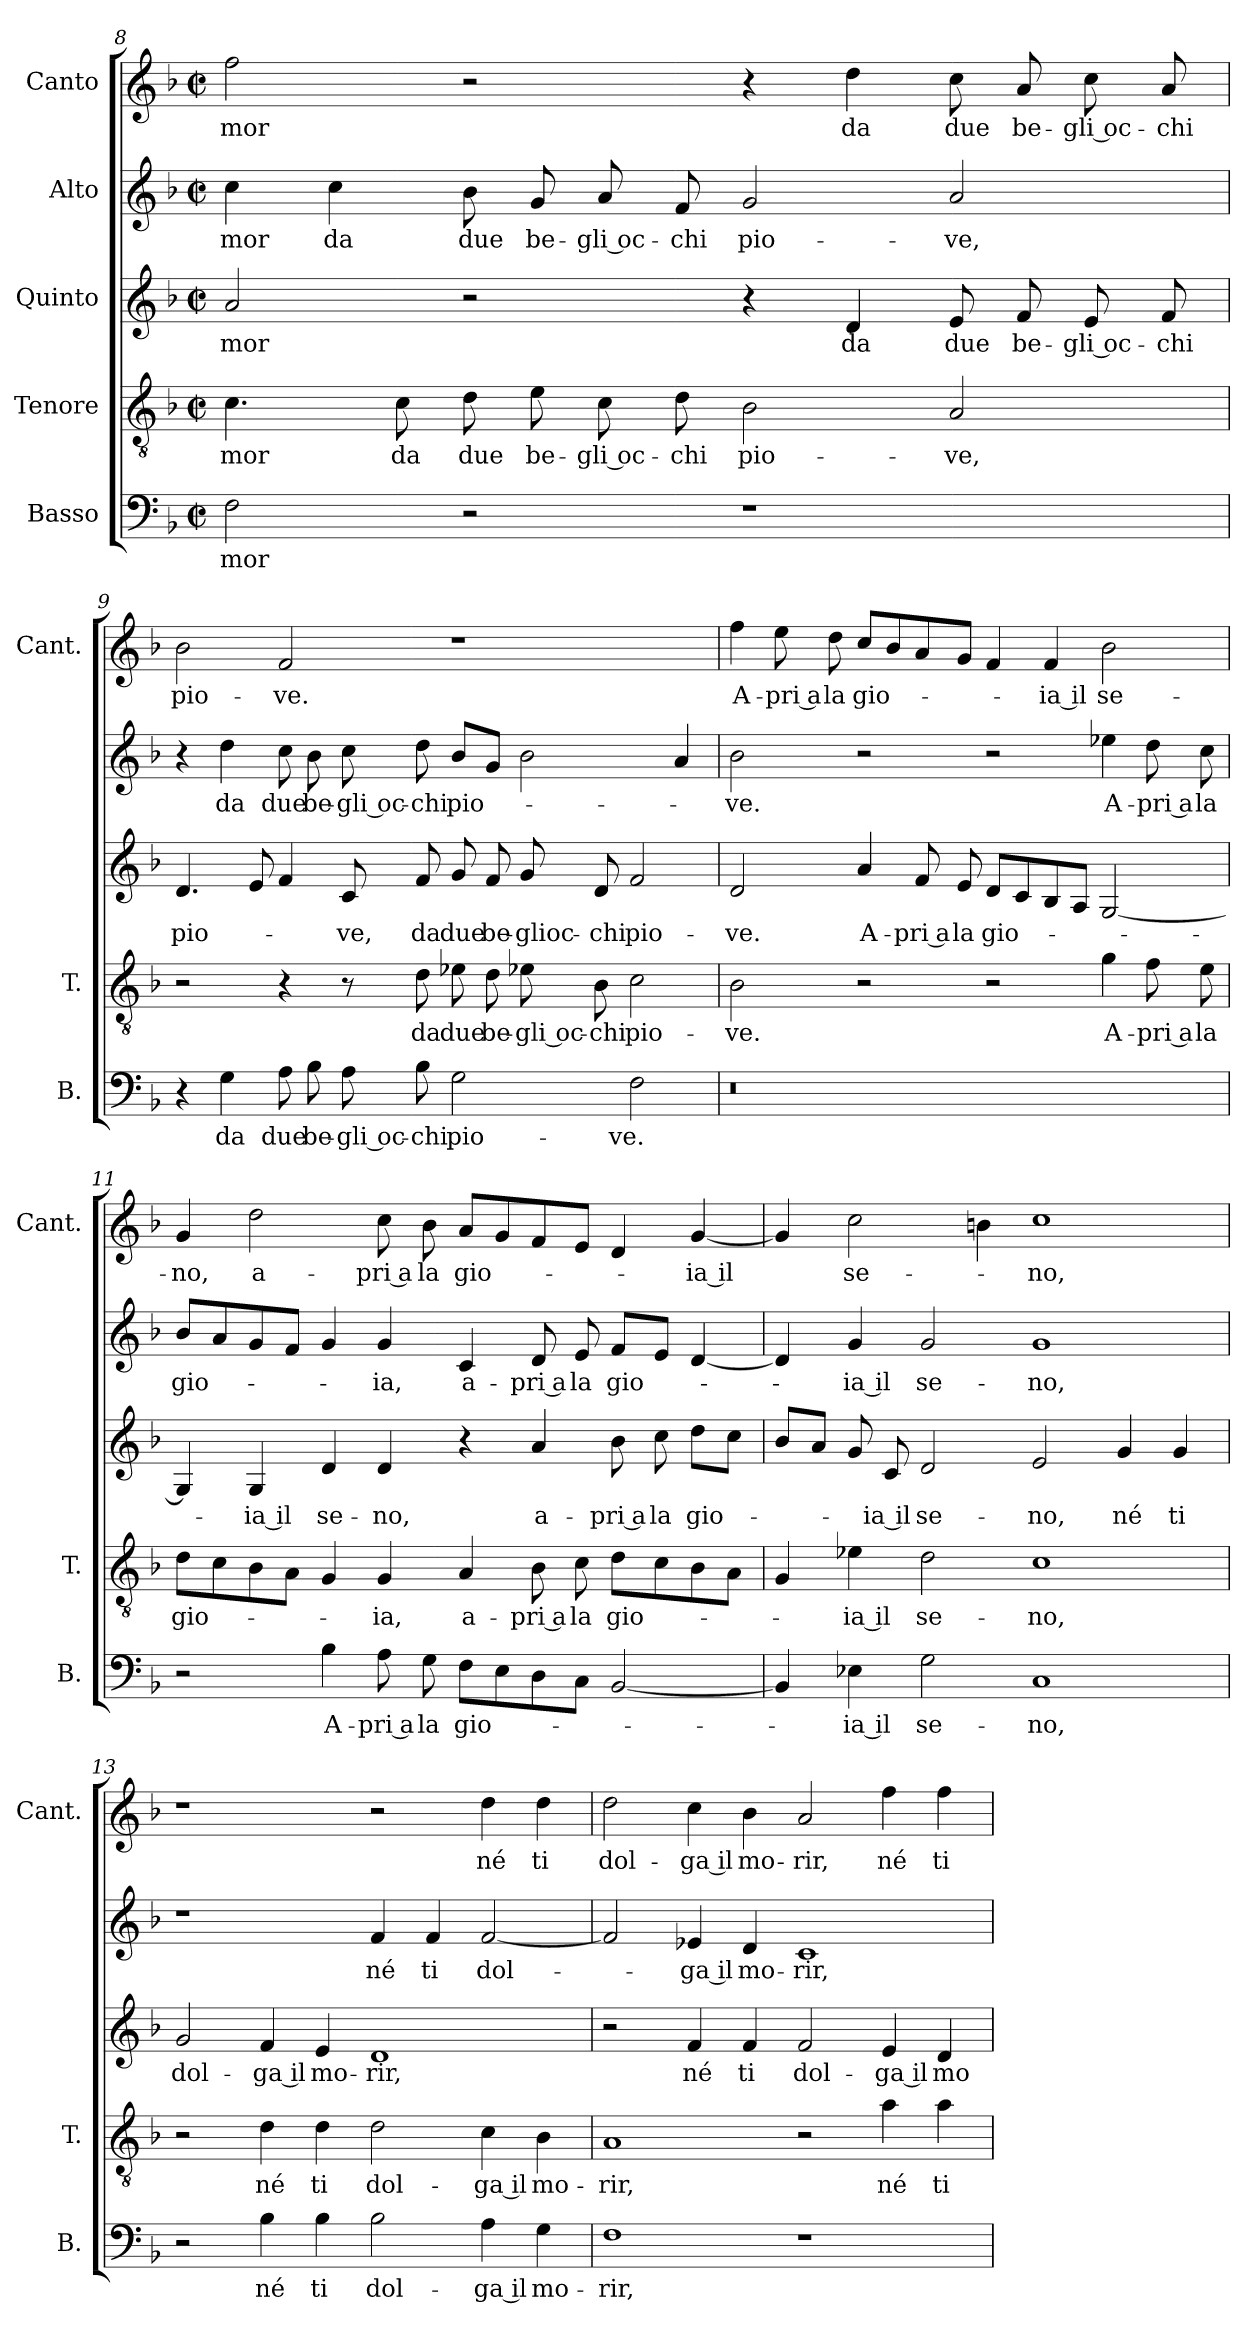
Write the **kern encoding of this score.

**kern	**text	**kern	**text	**kern	**text	**kern	**text	**kern	**text
*part5	*part5	*part4	*part4	*part3	*part3	*part2	*part2	*part1	*part1
*staff5	*staff5	*staff4	*staff4	*staff3	*staff3	*staff2	*staff2	*staff1	*staff1
*I"Basso	*	*I"Tenore	*	*I"Quinto	*	*I"Alto	*	*I"Canto	*
*I'B.	*	*I'T.	*	*	*	*	*	*I'Cant.	*
*clefF4	*	*clefGv2	*	*clefG2	*	*clefG2	*	*clefG2	*
*k[b-]	*	*k[b-]	*	*k[b-]	*	*k[b-]	*	*k[b-]	*
*F:	*	*F:	*	*F:	*	*F:	*	*F:	*
*M2/2	*	*M2/2	*	*M2/2	*	*M2/2	*	*M2/2	*
*met(c|)	*	*met(c|)	*	*met(c|)	*	*met(c|)	*	*met(c|)	*
=8	=8	=8	=8	=8	=8	=8	=8	=8	=8
2F\	-mor	4.c\	-mor	2a/	-mor	4cc\	-mor	2ff\	-mor
.	.	.	.	.	.	4cc\	da	.	.
.	.	8c\	da	.	.	.	.	.	.
2r	.	8d\	due	2r	.	8b-\	due	2r	.
.	.	8e\	be-	.	.	8g/	be-	.	.
.	.	8c\	-gli oc-	.	.	8a/	-gli oc-	.	.
.	.	8d\	-chi	.	.	8f/	-chi	.	.
1r	.	2B-\	pio-	4r	.	2g/	pio-	4r	.
.	.	.	.	4d/	da	.	.	4dd\	da
.	.	2A/	-ve,	8e/	due	2a/	-ve,	8cc\	due
.	.	.	.	8f/	be-	.	.	8a/	be-
.	.	.	.	8e/	-gli oc-	.	.	8cc\	-gli oc-
.	.	.	.	8f/	-chi	.	.	8a/	-chi
=9	=9	=9	=9	=9	=9	=9	=9	=9	=9
4r	.	2r	.	4.d/	pio-	4r	.	2b-\	pio-
4G\	da	.	.	.	.	4dd\	da	.	.
.	.	.	.	8e/	.	.	.	.	.
8A\	due	4r	.	4f/	.	8cc\	due	2f/	-ve.
8B-\	be-	.	.	.	.	8b-\	be-	.	.
8A\	-gli oc-	8r	.	8c/	-ve,	8cc\	-gli oc-	.	.
8B-\	-chi	8d\	da	8f/	da	8dd\	-chi	.	.
2G\	pio-	8e-X\	due	8g/	due	8b-/L	pio-	1r	.
.	.	8d\	be-	8f/	be-	8g/J	.	.	.
.	.	8e-X\	-gli oc-	8g/	-glioc-	2b-\	.	.	.
.	.	8B-\	-chi	8d/	-chi	.	.	.	.
2F\	-ve.	2c\	pio-	2f/	pio-	.	.	.	.
.	.	.	.	.	.	4a/	.	.	.
=10	=10	=10	=10	=10	=10	=10	=10	=10	=10
!LO:N:vis=0	!	!	!	!	!	!	!	!	!
1r	.	2B-\	-ve.	2d/	-ve.	2b-\	-ve.	4ff\	A-
.	.	.	.	.	.	.	.	8ee\	-pri a
.	.	.	.	.	.	.	.	8dd\	la
.	.	2r	.	4a/	A-	2r	.	8cc/L	gio-
.	.	.	.	.	.	.	.	8b-/	.
.	.	.	.	8f/	-pri a	.	.	8a/	.
.	.	.	.	8e/	la	.	.	8g/J	.
1ryy	.	2r	.	8d/L	gio-	2r	.	4f/	.
.	.	.	.	8c/	.	.	.	.	.
.	.	.	.	8B-/	.	.	.	4f/	-ia il
.	.	.	.	8A/J	.	.	.	.	.
.	.	4g\	A-	[2G/	.	4ee-X\	A-	2b-\	se-
.	.	8f\	-pri a	.	.	8dd\	-pri a	.	.
.	.	8e\	la	.	.	8cc\	la	.	.
=11	=11	=11	=11	=11	=11	=11	=11	=11	=11
2r	.	8d\L	gio-	4G/]	.	8b-/L	gio-	4g/	-no,
.	.	8c\	.	.	.	8a/	.	.	.
.	.	8B-\	.	4G/	-ia il	8g/	.	2dd\	a-
.	.	8A\J	.	.	.	8f/J	.	.	.
4B-\	A-	4G/	.	4d/	se-	4g/	.	.	.
8A\	-pri a	4G/	-ia,	4d/	-no,	4g/	-ia,	8cc\	-pri a
8G\	la	.	.	.	.	.	.	8b-\	la
8F\L	gio-	4A/	a-	4r	.	4c/	a-	8a/L	gio-
8E\	.	.	.	.	.	.	.	8g/	.
8D\	.	8B-\	-pri a	4a/	a-	8d/	-pri a	8f/	.
8C\J	.	8c\	la	.	.	8e/	la	8e/J	.
[2BB-/	.	8d\L	gio-	8b-\	-pri a	8f/L	gio-	4d/	.
.	.	8c\	.	8cc\	la	8e/J	.	.	.
.	.	8B-\	.	8dd\L	gio-	[4d/	.	[4g/	-ia il
.	.	8A\J	.	8cc\J	.	.	.	.	.
=12	=12	=12	=12	=12	=12	=12	=12	=12	=12
4BB-/]	.	4G/	.	8b-/L	.	4d/]	.	4g/]	.
.	.	.	.	8a/J	.	.	.	.	.
4E-X\	-ia il	4e-X\	-ia il	8g/	.	4g/	-ia il	2cc\	se-
.	.	.	.	8c/	-ia il	.	.	.	.
2G\	se-	2d\	se-	2d/	se-	2g/	se-	.	.
.	.	.	.	.	.	.	.	4bn\	.
1C/	-no,	1c\	-no,	2e/	-no,	1g/	-no,	1cc\	-no,
.	.	.	.	4g/	né	.	.	.	.
.	.	.	.	4g/	ti	.	.	.	.
=13	=13	=13	=13	=13	=13	=13	=13	=13	=13
2r	.	2r	.	2g/	dol-	1r	.	1r	.
4B-\	né	4d\	né	4f/	-ga il	.	.	.	.
4B-\	ti	4d\	ti	4e/	mo-	.	.	.	.
2B-\	dol-	2d\	dol-	1d/	-rir,	4f/	né	2r	.
.	.	.	.	.	.	4f/	ti	.	.
4A\	-ga il	4c\	-ga il	.	.	[2f/	dol-	4dd\	né
4G\	mo-	4B-\	mo-	.	.	.	.	4dd\	ti
=14	=14	=14	=14	=14	=14	=14	=14	=14	=14
1F\	-rir,	1A/	-rir,	2r	.	2f/]	.	2dd\	dol-
.	.	.	.	4f/	né	4e-X/	-ga il	4cc\	-ga il
.	.	.	.	4f/	ti	4d/	mo-	4b-\	mo-
1r	.	2r	.	2f/	dol-	1c/	-rir,	2a/	-rir,
.	.	4a\	né	4e/	-ga il	.	.	4ff\	né
.	.	4a\	ti	4d/	mo-	.	.	4ff\	ti
=	=	=	=	=	=	=	=	=	=
*-	*-	*-	*-	*-	*-	*-	*-	*-	*-
